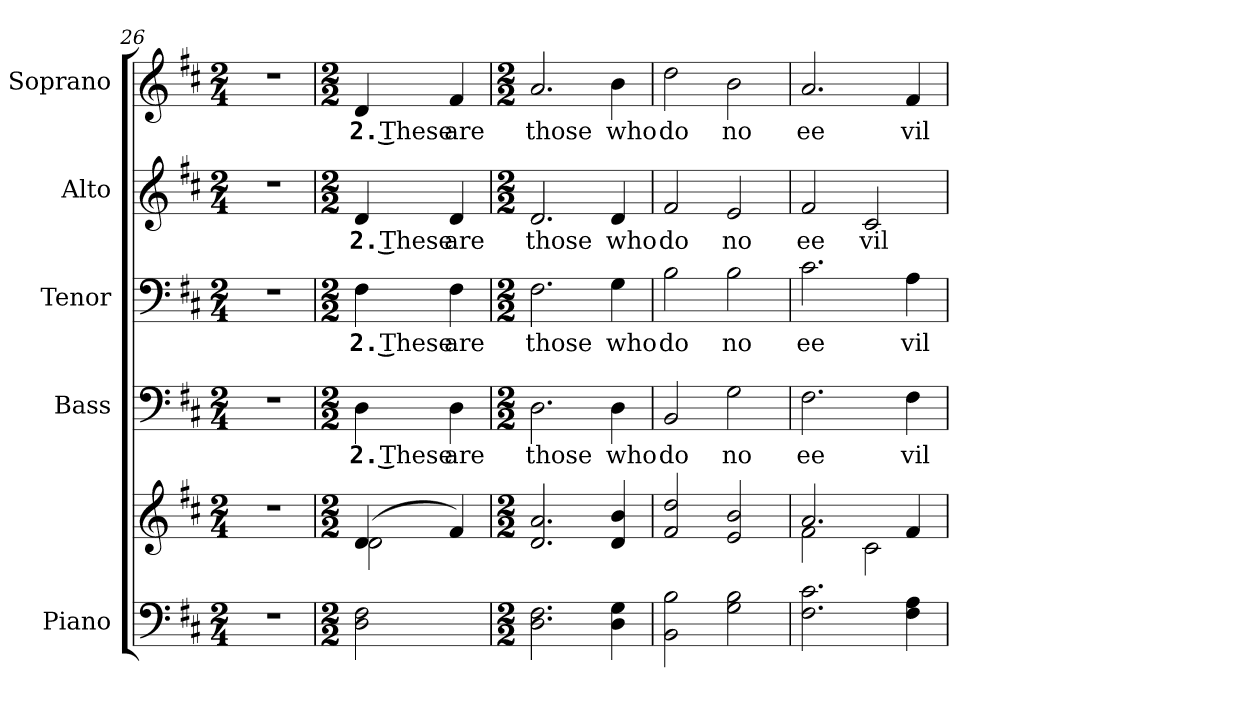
**kern	**kern	**kern	**text	**kern	**text	**kern	**text	**kern	**text
*part5	*part5	*part4	*part4	*part3	*part3	*part2	*part2	*part1	*part1
*staff6	*staff5	*staff4	*staff4	*staff3	*staff3	*staff2	*staff2	*staff1	*staff1
*I"Piano	*	*I"Bass	*	*I"Tenor	*	*I"Alto	*	*I"Soprano	*
*I'Pno.	*	*I'B.	*	*I'T.	*	*I'A.	*	*I'S.	*
*clefF4	*clefG2	*clefF4	*	*clefF4	*	*clefG2	*	*clefG2	*
*k[f#c#]	*k[f#c#]	*k[f#c#]	*	*k[f#c#]	*	*k[f#c#]	*	*k[f#c#]	*
*D:	*D:	*D:	*	*D:	*	*D:	*	*D:	*
*M2/4	*M2/4	*M2/4	*	*M2/4	*	*M2/4	*	*M2/4	*
=26	=26	=26	=26	=26	=26	=26	=26	=26	=26
2r	2r	2r	.	2r	.	2r	.	2r	.
=27	=27	=27	=27	=27	=27	=27	=27	=27	=27
*M2/2	*M2/2	*M2/2	*	*M2/2	*	*M2/2	*	*M2/2	*
*	*^	*	*	*	*	*	*	*	*
!	!	!	!	!LO:LY:b:color=#000000	!	!	!	!	!	!
!	!	!	!	!	!	!LO:LY:b:color=#000000	!	!	!	!
!	!	!	!	!	!	!	!	!LO:LY:b:color=#000000	!	!
!	!	!	!	!	!	!	!	!	!	!LO:LY:b:color=#000000
2Di\ 2F#i	(4di/	2di\	4Di\	2. These	4F#i\	2. These	4di/	2. These	4di/	2. These
!	!	!	!	!LO:LY:b:color=#000000	!	!	!	!	!	!
!	!	!	!	!	!	!LO:LY:b:color=#000000	!	!	!	!
!	!	!	!	!	!	!	!	!LO:LY:b:color=#000000	!	!
!	!	!	!	!	!	!	!	!	!	!LO:LY:b:color=#000000
.	4f#i/)	.	4Di\	are	4F#i\	are	4di/	are	4f#i/	are
*	*v	*v	*	*	*	*	*	*	*	*
=28	=28	=28	=28	=28	=28	=28	=28	=28	=28
*M2/2	*M2/2	*M2/2	*	*M2/2	*	*M2/2	*	*M2/2	*
!	!	!	!LO:LY:b:color=#000000	!	!	!	!	!	!
!	!	!	!	!	!LO:LY:b:color=#000000	!	!	!	!
!	!	!	!	!	!	!	!LO:LY:b:color=#000000	!	!
!	!	!	!	!	!	!	!	!	!LO:LY:b:color=#000000
2.Di\ 2.F#i	2.di/ 2.ai	2.Di\	those	2.F#i\	those	2.di/	those	2.ai/	those
!	!	!	!LO:LY:b:color=#000000	!	!	!	!	!	!
!	!	!	!	!	!LO:LY:b:color=#000000	!	!	!	!
!	!	!	!	!	!	!	!LO:LY:b:color=#000000	!	!
!	!	!	!	!	!	!	!	!	!LO:LY:b:color=#000000
4Di\ 4Gi	4di/ 4bi	4Di\	who	4Gi\	who	4di/	who	4bi\	who
=29	=29	=29	=29	=29	=29	=29	=29	=29	=29
!	!	!	!LO:LY:b:color=#000000	!	!	!	!	!	!
!	!	!	!	!	!LO:LY:b:color=#000000	!	!	!	!
!	!	!	!	!	!	!	!LO:LY:b:color=#000000	!	!
!	!	!	!	!	!	!	!	!	!LO:LY:b:color=#000000
2BBi\ 2Bi	2f#i/ 2ddi	2BBi/	do	2Bi\	do	2f#i/	do	2ddi\	do
!	!	!	!LO:LY:b:color=#000000	!	!	!	!	!	!
!	!	!	!	!	!LO:LY:b:color=#000000	!	!	!	!
!	!	!	!	!	!	!	!LO:LY:b:color=#000000	!	!
!	!	!	!	!	!	!	!	!	!LO:LY:b:color=#000000
2Gi\ 2Bi	2ei/ 2bi	2Gi\	no	2Bi\	no	2ei/	no	2bi\	no
=30	=30	=30	=30	=30	=30	=30	=30	=30	=30
*	*^	*	*	*	*	*	*	*	*
!	!	!	!	!LO:LY:b:color=#000000	!	!	!	!	!	!
!	!	!	!	!	!	!LO:LY:b:color=#000000	!	!	!	!
!	!	!	!	!	!	!	!	!LO:LY:b:color=#000000	!	!
!	!	!	!	!	!	!	!	!	!	!LO:LY:b:color=#000000
2.F#i\ 2.c#i	2.ai/	2f#i\	2.F#i\	ee	2.c#i\	ee	2f#i/	ee	2.ai/	ee
!	!	!	!	!	!	!	!	!LO:LY:b:color=#000000	!	!
.	.	2c#i\	.	.	.	.	2c#i/	vil	.	.
!	!	!	!	!LO:LY:b:color=#000000	!	!	!	!	!	!
!	!	!	!	!	!	!LO:LY:b:color=#000000	!	!	!	!
!	!	!	!	!	!	!	!	!	!	!LO:LY:b:color=#000000
4F#i\ 4Ai	4f#i/	.	4F#i\	vil	4Ai\	vil	.	.	4f#i/	vil
*	*v	*v	*	*	*	*	*	*	*	*
=	=	=	=	=	=	=	=	=	=
*-	*-	*-	*-	*-	*-	*-	*-	*-	*-
